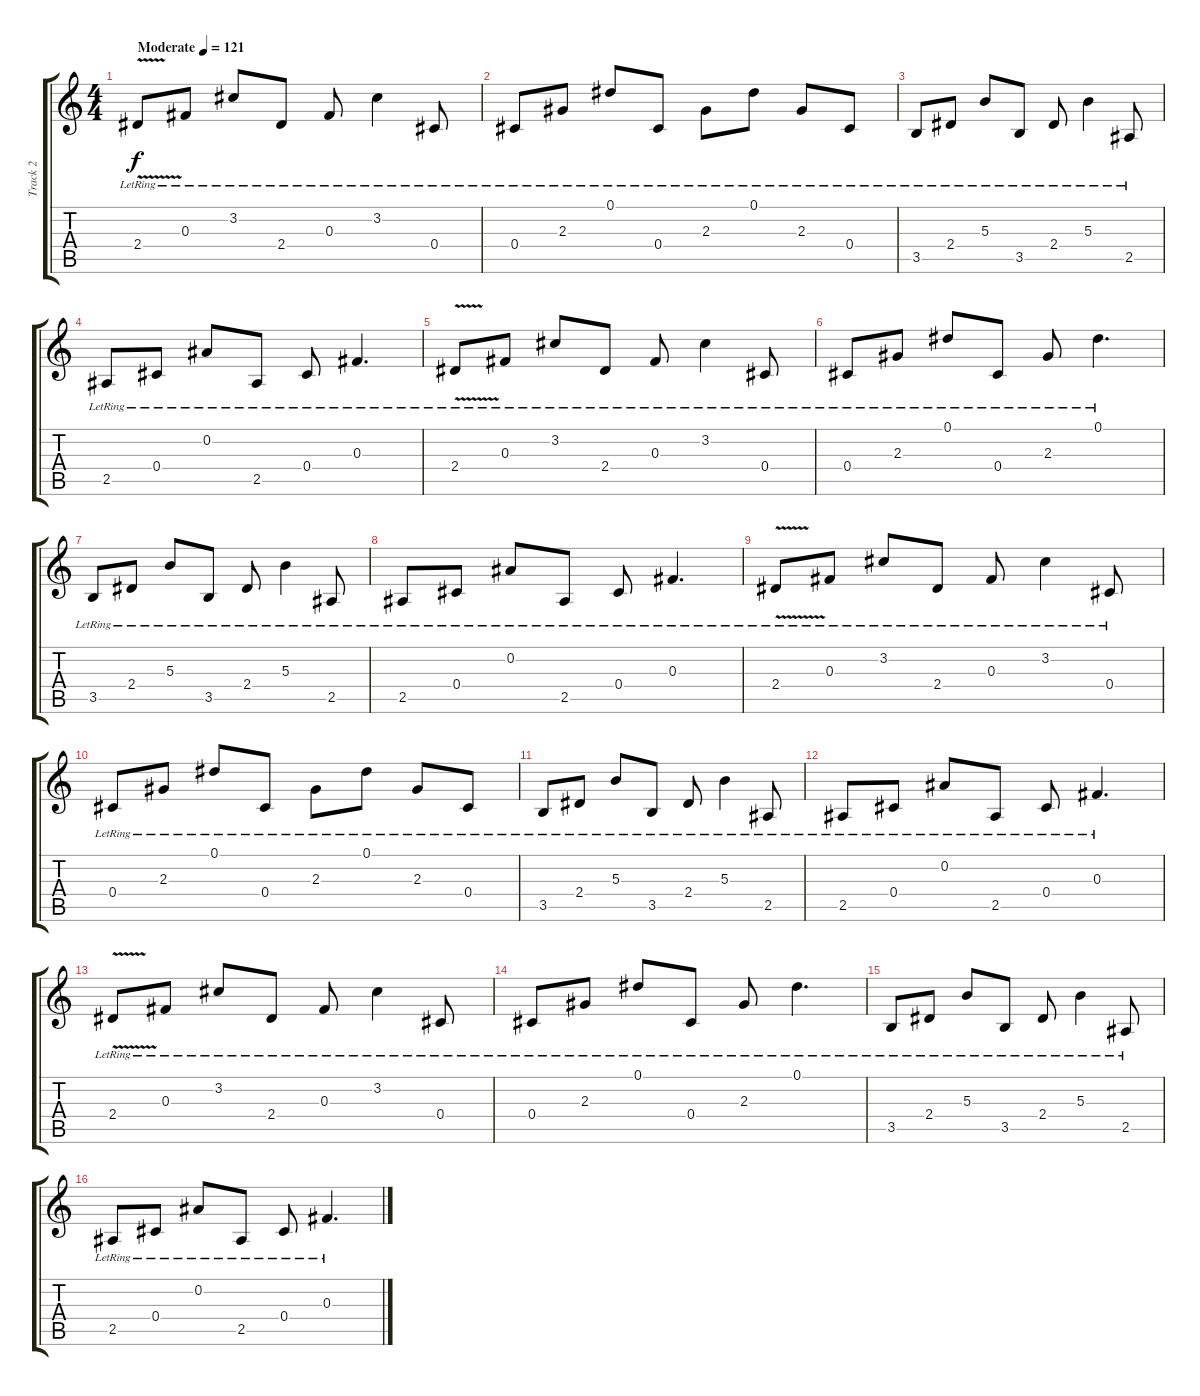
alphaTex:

\track ("Track 2" "Track 2") {instrument overdrivenguitar}
\staff {score tabs}
\tuning (Eb4 Bb3 Gb3 Db3 Ab2 Eb2) {hide}
\ts (4 4)
\tempo (121 "Moderate")
\clef g2
\ks c
2.4{v lr}.8{dy f instrument overdrivenguitar} 0.3{lr}.8 3.2{lr}.8 2.4{lr}.8 0.3{lr}.8 3.2{lr}.4 0.4{lr}.8 |
0.4{lr}.8 2.3{lr}.8 0.1{lr}.8 0.4{lr}.8 2.3{lr}.8 0.1{lr}.8 2.3{lr}.8 0.4{lr}.8 |
3.5{lr}.8 2.4{lr}.8 5.3{lr}.8 3.5{lr}.8 2.4{lr}.8 5.3{lr}.4 2.5{lr}.8 |
2.5{lr}.8 0.4{lr}.8 0.2{lr}.8 2.5{lr}.8 0.4{lr}.8 0.3{lr}.4{d} |
2.4{v lr}.8 0.3{lr}.8 3.2{lr}.8 2.4{lr}.8 0.3{lr}.8 3.2{lr}.4 0.4{lr}.8 |
0.4{lr}.8 2.3{lr}.8 0.1{lr}.8 0.4{lr}.8 2.3{lr}.8 0.1{lr}.4{d} |
3.5{lr}.8 2.4{lr}.8 5.3{lr}.8 3.5{lr}.8 2.4{lr}.8 5.3{lr}.4 2.5{lr}.8 |
2.5{lr}.8 0.4{lr}.8 0.2{lr}.8 2.5{lr}.8 0.4{lr}.8 0.3{lr}.4{d} |
2.4{v lr}.8 0.3{lr}.8 3.2{lr}.8 2.4{lr}.8 0.3{lr}.8 3.2{lr}.4 0.4{lr}.8 |
0.4{lr}.8 2.3{lr}.8 0.1{lr}.8 0.4{lr}.8 2.3{lr}.8 0.1{lr}.8 2.3{lr}.8 0.4{lr}.8 |
3.5{lr}.8 2.4{lr}.8 5.3{lr}.8 3.5{lr}.8 2.4{lr}.8 5.3{lr}.4 2.5{lr}.8 |
2.5{lr}.8 0.4{lr}.8 0.2{lr}.8 2.5{lr}.8 0.4{lr}.8 0.3{lr}.4{d} |
2.4{v lr}.8 0.3{lr}.8 3.2{lr}.8 2.4{lr}.8 0.3{lr}.8 3.2{lr}.4 0.4{lr}.8 |
0.4{lr}.8 2.3{lr}.8 0.1{lr}.8 0.4{lr}.8 2.3{lr}.8 0.1{lr}.4{d} |
3.5{lr}.8 2.4{lr}.8 5.3{lr}.8 3.5{lr}.8 2.4{lr}.8 5.3{lr}.4 2.5{lr}.8 |
2.5{lr}.8 0.4{lr}.8 0.2{lr}.8 2.5{lr}.8 0.4{lr}.8 0.3{lr}.4{d}
